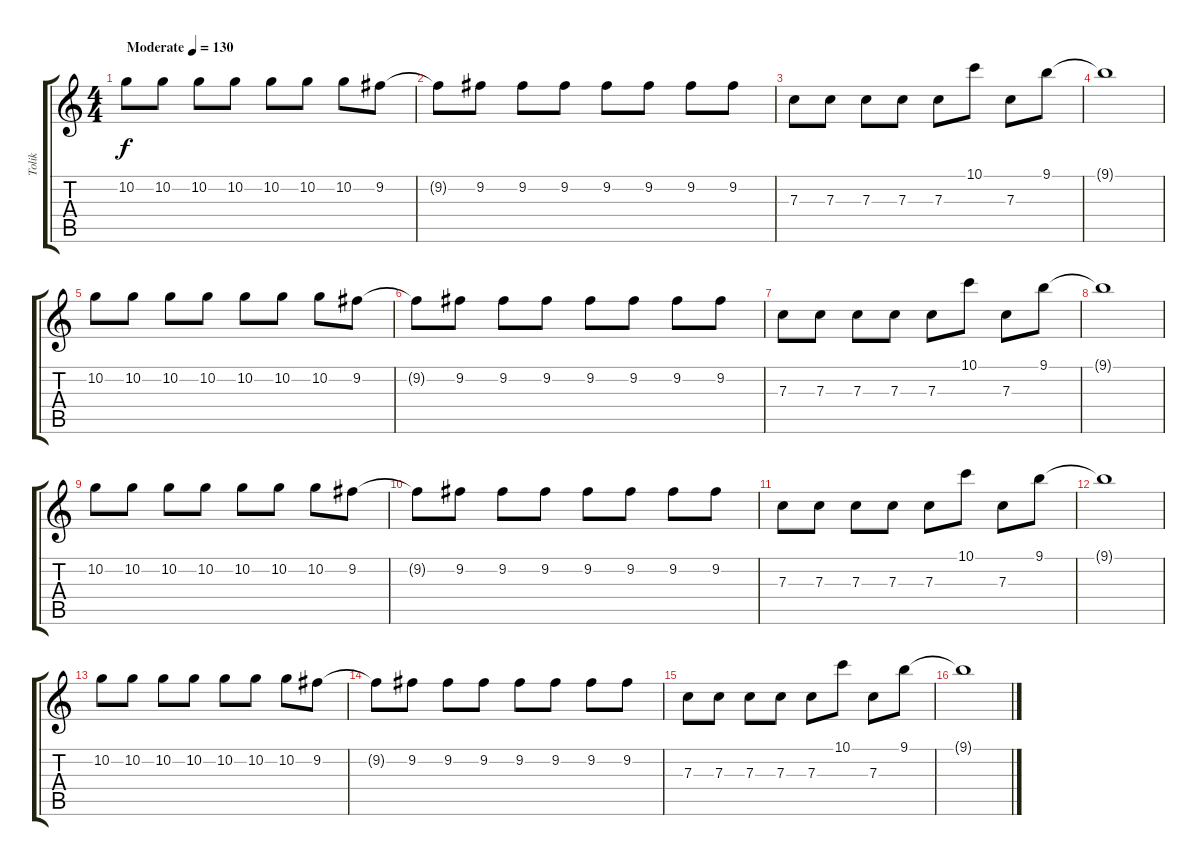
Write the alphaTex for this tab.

\track ("Tolik" "Tolik") {instrument distortionguitar}
\staff {score tabs}
\tuning (D4 A3 F3 C3 G2 C2) {hide}
\ts (4 4)
\tempo (130 "Moderate")
\clef g2
\ks c
10.2.8{dy f instrument distortionguitar} 10.2.8 10.2.8 10.2.8 10.2.8 10.2.8 10.2.8 9.2.8 |
9.2{t}.8 9.2.8 9.2.8 9.2.8 9.2.8 9.2.8 9.2.8 9.2.8 |
7.3.8 7.3.8 7.3.8 7.3.8 7.3.8 10.1.8 7.3.8 9.1.8 |
9.1{t}.1 |
10.2.8 10.2.8 10.2.8 10.2.8 10.2.8 10.2.8 10.2.8 9.2.8 |
9.2{t}.8 9.2.8 9.2.8 9.2.8 9.2.8 9.2.8 9.2.8 9.2.8 |
7.3.8 7.3.8 7.3.8 7.3.8 7.3.8 10.1.8 7.3.8 9.1.8 |
9.1{t}.1 |
10.2.8 10.2.8 10.2.8 10.2.8 10.2.8 10.2.8 10.2.8 9.2.8 |
9.2{t}.8 9.2.8 9.2.8 9.2.8 9.2.8 9.2.8 9.2.8 9.2.8 |
7.3.8 7.3.8 7.3.8 7.3.8 7.3.8 10.1.8 7.3.8 9.1.8 |
9.1{t}.1 |
10.2.8 10.2.8 10.2.8 10.2.8 10.2.8 10.2.8 10.2.8 9.2.8 |
9.2{t}.8 9.2.8 9.2.8 9.2.8 9.2.8 9.2.8 9.2.8 9.2.8 |
7.3.8 7.3.8 7.3.8 7.3.8 7.3.8 10.1.8 7.3.8 9.1.8 |
9.1{t}.1
